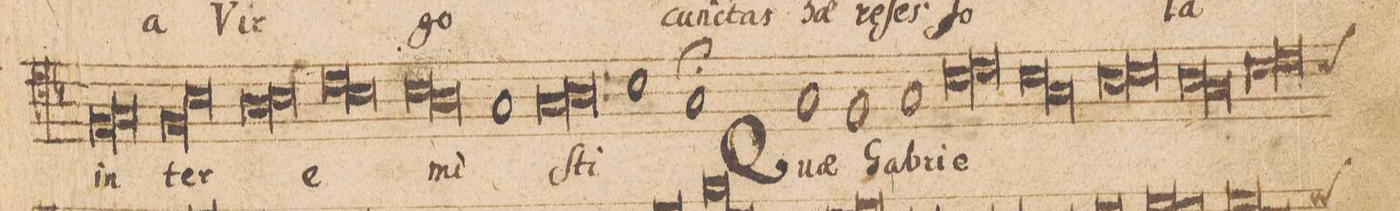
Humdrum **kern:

**kern	**text
*I"TENOR.	*
*clefC4	*
*k[b-]	*
*met(C|)	*
*M2/1	*
*lig	*
1F	in-
1G	.
*Xlig	*
=26-	=26-
*lig	*
1F	-ter-
1B-	.
*Xlig	*
=27-	=27-
*lig	*
1A	.
1B-	.
*Xlig	*
=28-	=28-
*lig	*
1c	-e-
1B-	.
*Xlig	*
=29-	=29-
*lig	*
1B-	-mi-
1A	.
*Xlig	*
=30-	=30-
1G	.
*lig	*
1G	-ſti
=31-	=31-
1A	.
*Xlig	*
1B-	.
=32-	=32-
1G;	.
2ryy	.
=33-	=33-
1G	Quae
1F	Ga-
=34-	=34-
1G	-bri-
*lig	*
1B-	-e-
=35-	=35-
1c	.
*Xlig	*
*lig	*
1B-	.
=36-	=36-
1G	.
*Xlig	*
*lig	*
1A	.
=37-	=37-
1B-	.
*Xlig	*
*lig	*
1A	.
=38-	=38-
1G	.
*Xlig	*
*lig	*
1B-	.
=39-	=39-
*custos:B	*
1c	.
*Xlig	*
*-	*-
